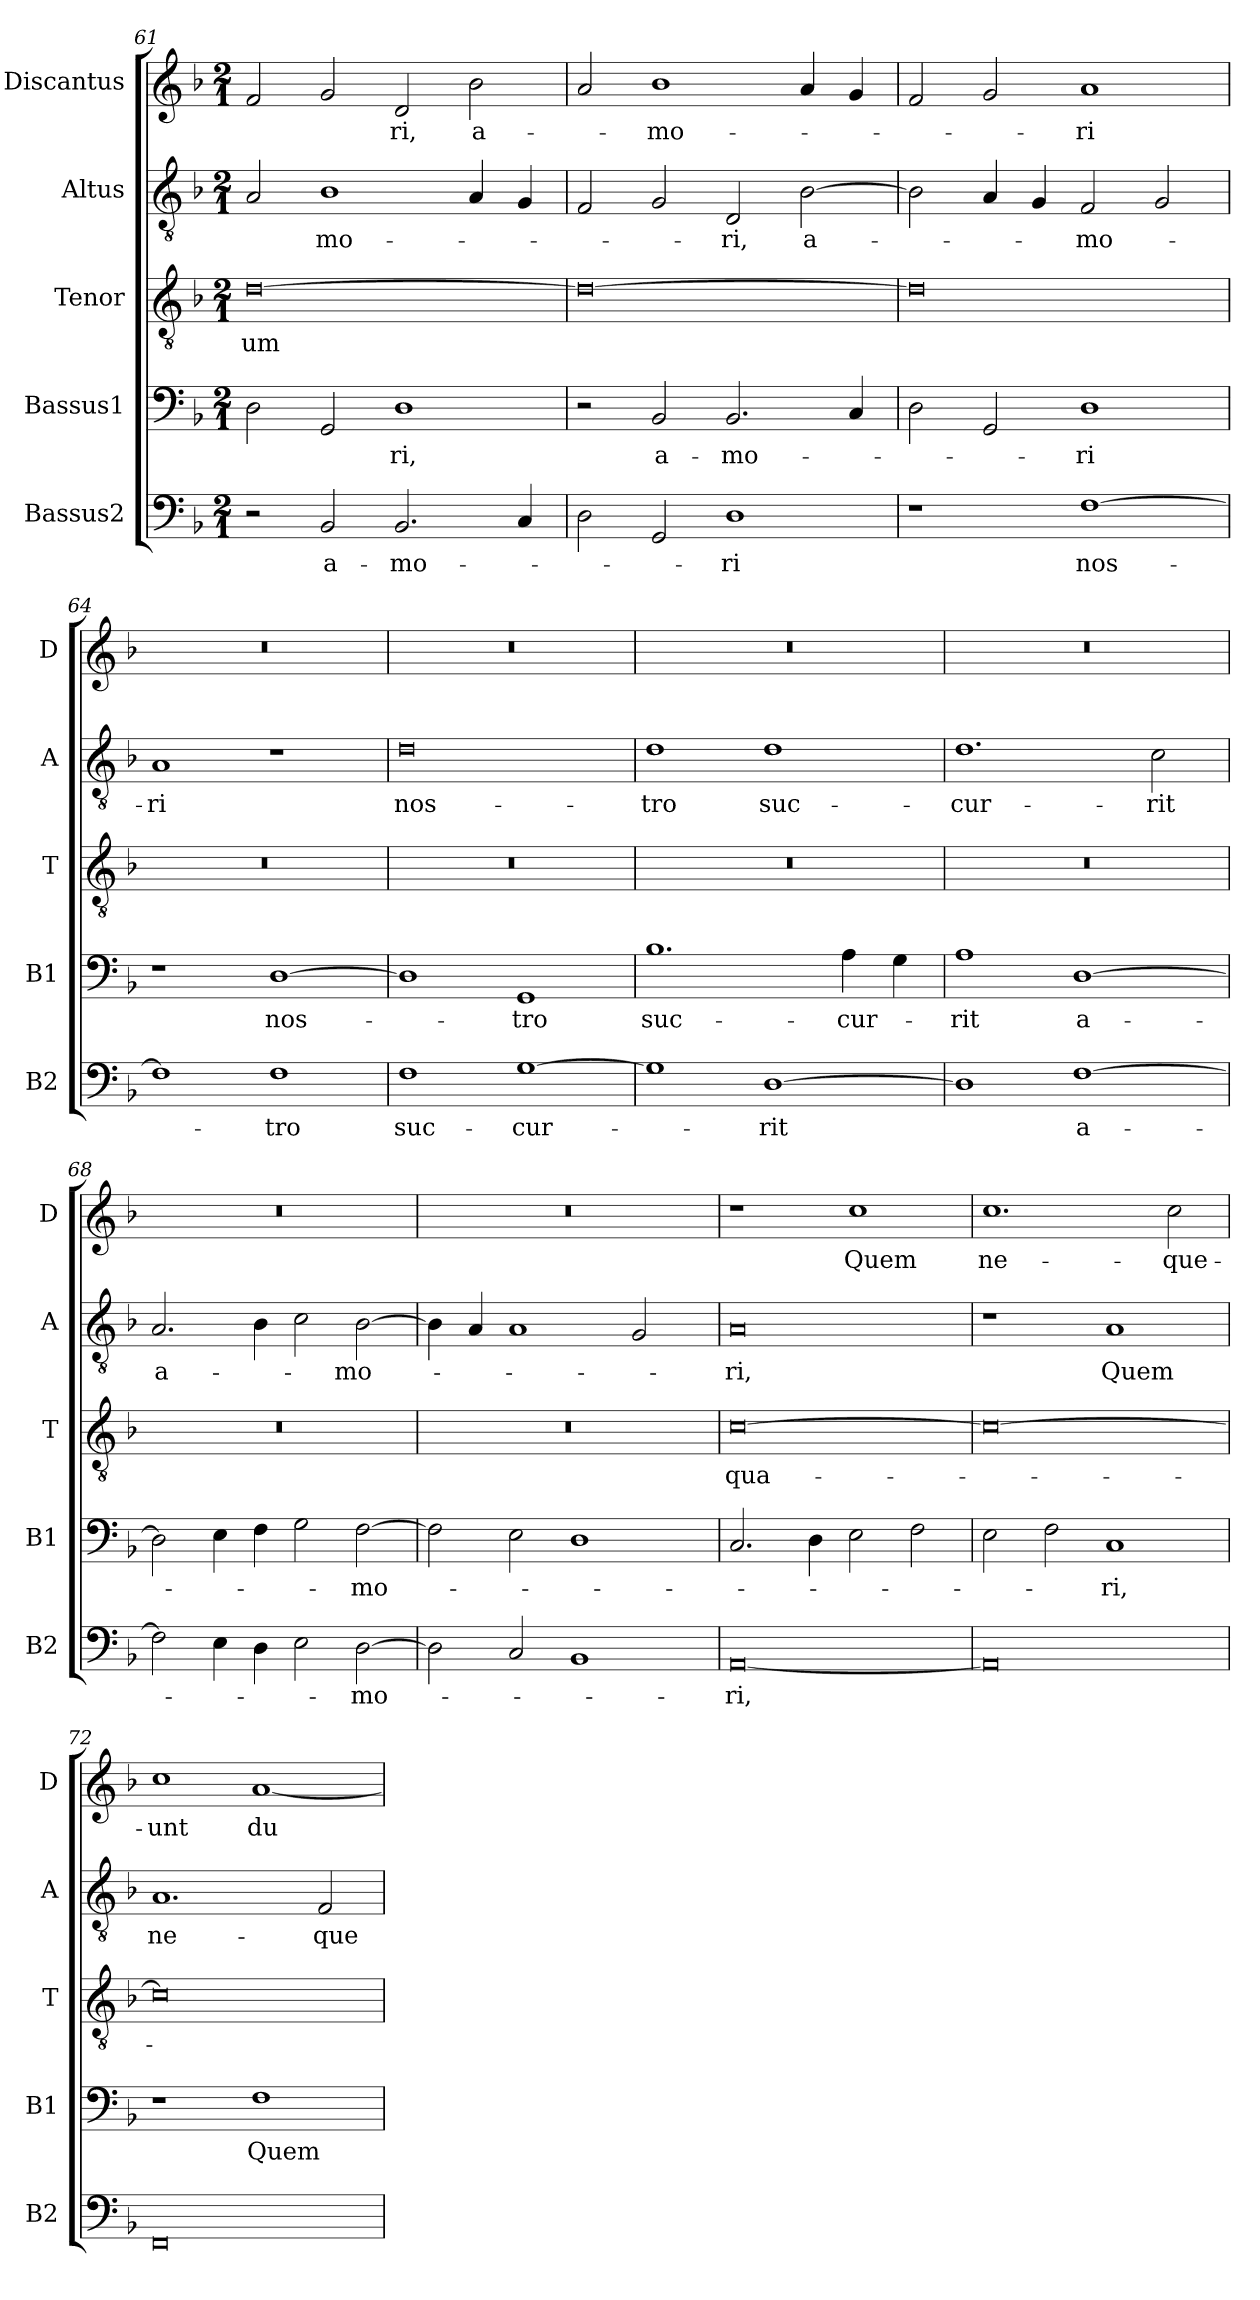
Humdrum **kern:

**kern	**text	**kern	**text	**kern	**text	**kern	**text	**kern	**text
*part5	*part5	*part4	*part4	*part3	*part3	*part2	*part2	*part1	*part1
*staff5	*staff5	*staff4	*staff4	*staff3	*staff3	*staff2	*staff2	*staff1	*staff1
*I"Bassus2	*	*I"Bassus1	*	*I"Tenor	*	*I"Altus	*	*I"Discantus	*
*I'B2	*	*I'B1	*	*I'T	*	*I'A	*	*I'D	*
*clefF4	*	*clefF4	*	*clefGv2	*	*clefGv2	*	*clefG2	*
*k[b-]	*	*k[b-]	*	*k[b-]	*	*k[b-]	*	*k[b-]	*
*M2/1	*	*M2/1	*	*M2/1	*	*M2/1	*	*M2/1	*
=61	=61	=61	=61	=61	=61	=61	=61	=61	=61
2r	.	2D\	.	[0d	-um	2A/	.	2f/	.
2BB-/	a-	2GG/	.	.	.	1B-	-mo-	2g/	.
2.BB-/	-mo-	1D	-ri,	.	.	.	.	2d/	-ri,
.	.	.	.	.	.	4A/	.	2b-\	a-
4C/	.	.	.	.	.	4G/	.	.	.
=62	=62	=62	=62	=62	=62	=62	=62	=62	=62
2D\	.	2r	.	0d_	.	2F/	.	2a/	.
2GG/	.	2BB-/	a-	.	.	2G/	.	1b-	-mo-
1D	-ri	2.BB-/	-mo-	.	.	2D/	-ri,	.	.
.	.	.	.	.	.	[2B-\	a-	4a/	.
.	.	4C/	.	.	.	.	.	4g/	.
=63	=63	=63	=63	=63	=63	=63	=63	=63	=63
1r	.	2D\	.	0d]	.	2B-\]	.	2f/	.
.	.	2GG/	.	.	.	4A/	.	2g/	.
.	.	.	.	.	.	4G/	.	.	.
[1F	nos-	1D	-ri	.	.	2F/	-mo-	1a	-ri
.	.	.	.	.	.	2G/	.	.	.
=64	=64	=64	=64	=64	=64	=64	=64	=64	=64
1F]	.	1r	.	0r	.	1A	-ri	0r	.
1F	-tro	[1D	nos-	.	.	1r	.	.	.
=65	=65	=65	=65	=65	=65	=65	=65	=65	=65
1F	suc-	1D]	.	0r	.	0d	nos-	0r	.
[1G	-cur-	1GG	-tro	.	.	.	.	.	.
=66	=66	=66	=66	=66	=66	=66	=66	=66	=66
1G]	.	1.B-	suc-	0r	.	1d	-tro	0r	.
[1D	-rit	.	.	.	.	1d	suc-	.	.
.	.	4A\	-cur-	.	.	.	.	.	.
.	.	4G\	.	.	.	.	.	.	.
=67	=67	=67	=67	=67	=67	=67	=67	=67	=67
1D]	.	1A	-rit	0r	.	1.d	-cur-	0r	.
[1F	a-	[1D	a-	.	.	.	.	.	.
.	.	.	.	.	.	2c\	-rit	.	.
=68	=68	=68	=68	=68	=68	=68	=68	=68	=68
2F\]	.	2D\]	.	0r	.	2.A/	a-	0r	.
4E\	.	4E\	.	.	.	.	.	.	.
4D\	.	4F\	.	.	.	4B-\	.	.	.
2E\	.	2G\	.	.	.	2c\	.	.	.
[2D\	-mo-	[2F\	-mo-	.	.	[2B-\	-mo-	.	.
=69	=69	=69	=69	=69	=69	=69	=69	=69	=69
2D\]	.	2F\]	.	0r	.	4B-\]	.	0r	.
.	.	.	.	.	.	4A/	.	.	.
2C/	.	2E\	.	.	.	1A	.	.	.
1BB-	.	1D	.	.	.	.	.	.	.
.	.	.	.	.	.	2G/	.	.	.
=70	=70	=70	=70	=70	=70	=70	=70	=70	=70
[0AA	-ri,	2.C/	.	[0c	qua-	0A	-ri,	1r	.
.	.	4D\	.	.	.	.	.	.	.
.	.	2E\	.	.	.	.	.	1cc	Quem
.	.	2F\	.	.	.	.	.	.	.
=71	=71	=71	=71	=71	=71	=71	=71	=71	=71
0AA]	.	2E\	.	0c_	.	1r	.	1.cc	ne-
.	.	2F\	.	.	.	.	.	.	.
.	.	1C	-ri,	.	.	1A	Quem	.	.
.	.	.	.	.	.	.	.	2cc\	-que-
=72	=72	=72	=72	=72	=72	=72	=72	=72	=72
0FF	.	1r	.	0c]	.	1.A	ne-	1cc	-unt
.	.	1F	Quem	.	.	.	.	[1a	du-
.	.	.	.	.	.	2F/	-que-	.	.
=	=	=	=	=	=	=	=	=	=
*-	*-	*-	*-	*-	*-	*-	*-	*-	*-
